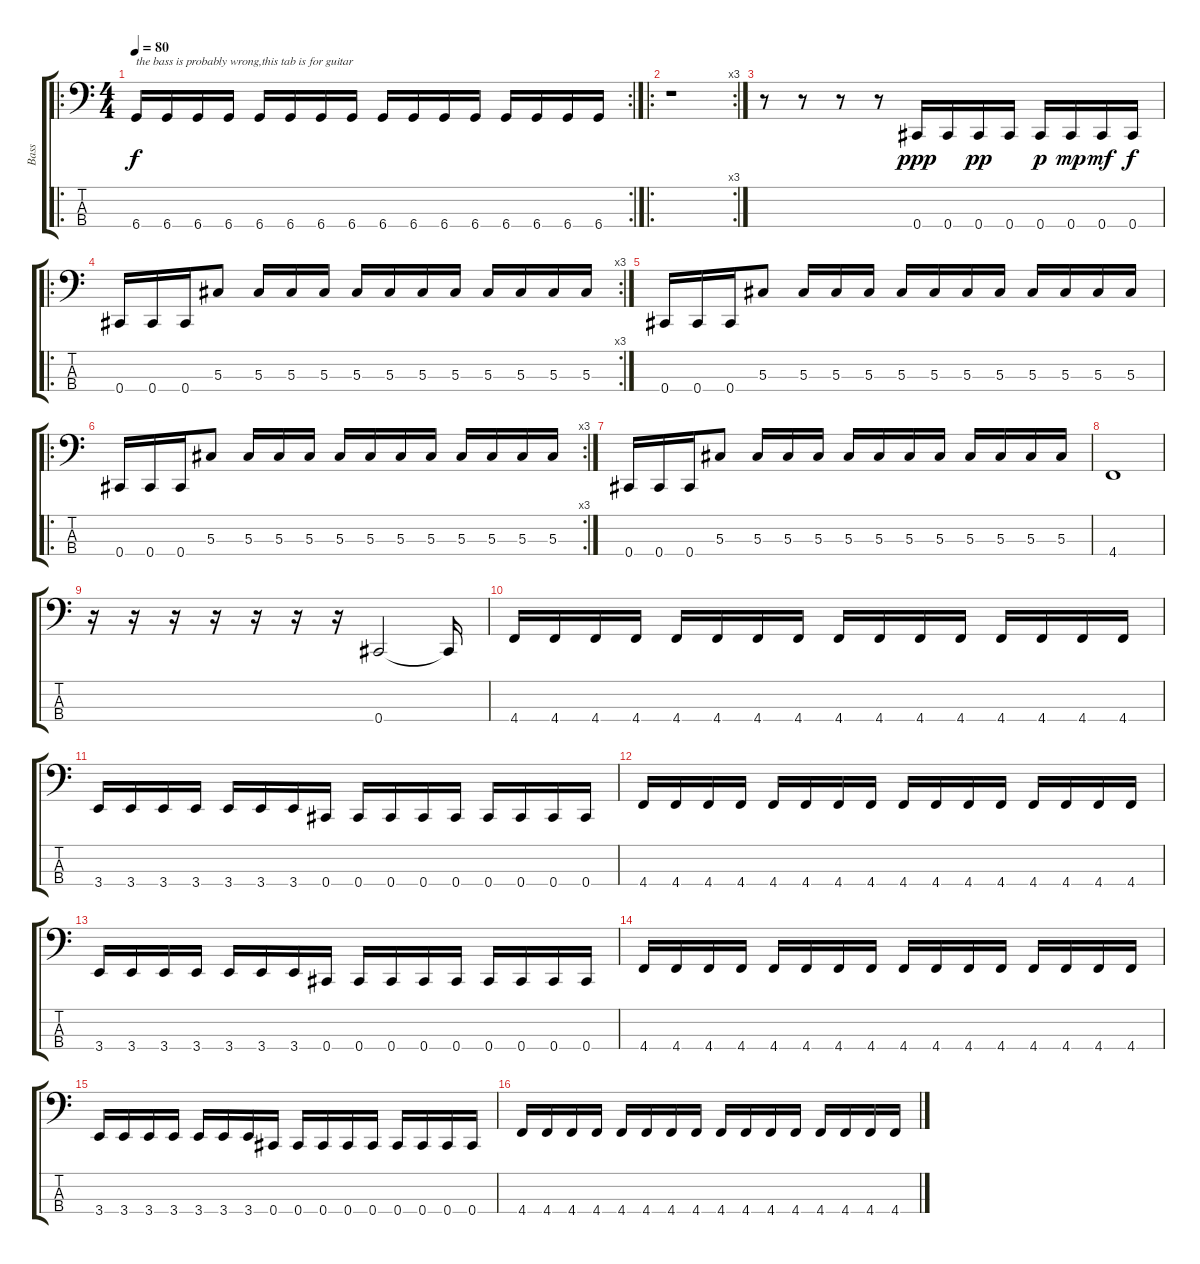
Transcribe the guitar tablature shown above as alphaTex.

\track ("Bass" "Bass") {instrument electricbasspick}
\staff {score tabs}
\tuning (Gb2 Db2 Ab1 Db1) {hide}
\ro
\rc 2
\ts (4 4)
\tempo 80
\clef f4
\ks c
6.4.16{txt "the bass is probably wrong,this tab is for guitar" dy f instrument electricbasspick} 6.4.16 6.4.16 6.4.16 6.4.16 6.4.16 6.4.16 6.4.16 6.4.16 6.4.16 6.4.16 6.4.16 6.4.16 6.4.16 6.4.16 6.4.16 |
\ro
\rc 3
r.1 |
r.8 r.8 r.8 r.8 0.4.16{dy ppp} 0.4.16 0.4.16{dy pp} 0.4.16 0.4.16{dy p} 0.4.16{dy mp} 0.4.16{dy mf} 0.4.16{dy f} |
\ro
\rc 3
0.4.16 0.4.16 0.4.16 5.3.8 5.3.16 5.3.16 5.3.16 5.3.16 5.3.16 5.3.16 5.3.16 5.3.16 5.3.16 5.3.16 5.3.16 |
0.4.16 0.4.16 0.4.16 5.3.8 5.3.16 5.3.16 5.3.16 5.3.16 5.3.16 5.3.16 5.3.16 5.3.16 5.3.16 5.3.16 5.3.16 |
\ro
\rc 3
0.4.16 0.4.16 0.4.16 5.3.8 5.3.16 5.3.16 5.3.16 5.3.16 5.3.16 5.3.16 5.3.16 5.3.16 5.3.16 5.3.16 5.3.16 |
0.4.16 0.4.16 0.4.16 5.3.8 5.3.16 5.3.16 5.3.16 5.3.16 5.3.16 5.3.16 5.3.16 5.3.16 5.3.16 5.3.16 5.3.16 |
4.4.1 |
r.16 r.16 r.16 r.16 r.16 r.16 r.16 0.4.2 0.4{t}.16 |
4.4.16 4.4.16 4.4.16 4.4.16 4.4.16 4.4.16 4.4.16 4.4.16 4.4.16 4.4.16 4.4.16 4.4.16 4.4.16 4.4.16 4.4.16 4.4.16 |
3.4.16 3.4.16 3.4.16 3.4.16 3.4.16 3.4.16 3.4.16 0.4.16 0.4.16 0.4.16 0.4.16 0.4.16 0.4.16 0.4.16 0.4.16 0.4.16 |
4.4.16 4.4.16 4.4.16 4.4.16 4.4.16 4.4.16 4.4.16 4.4.16 4.4.16 4.4.16 4.4.16 4.4.16 4.4.16 4.4.16 4.4.16 4.4.16 |
3.4.16 3.4.16 3.4.16 3.4.16 3.4.16 3.4.16 3.4.16 0.4.16 0.4.16 0.4.16 0.4.16 0.4.16 0.4.16 0.4.16 0.4.16 0.4.16 |
4.4.16 4.4.16 4.4.16 4.4.16 4.4.16 4.4.16 4.4.16 4.4.16 4.4.16 4.4.16 4.4.16 4.4.16 4.4.16 4.4.16 4.4.16 4.4.16 |
3.4.16 3.4.16 3.4.16 3.4.16 3.4.16 3.4.16 3.4.16 0.4.16 0.4.16 0.4.16 0.4.16 0.4.16 0.4.16 0.4.16 0.4.16 0.4.16 |
4.4.16 4.4.16 4.4.16 4.4.16 4.4.16 4.4.16 4.4.16 4.4.16 4.4.16 4.4.16 4.4.16 4.4.16 4.4.16 4.4.16 4.4.16 4.4.16
